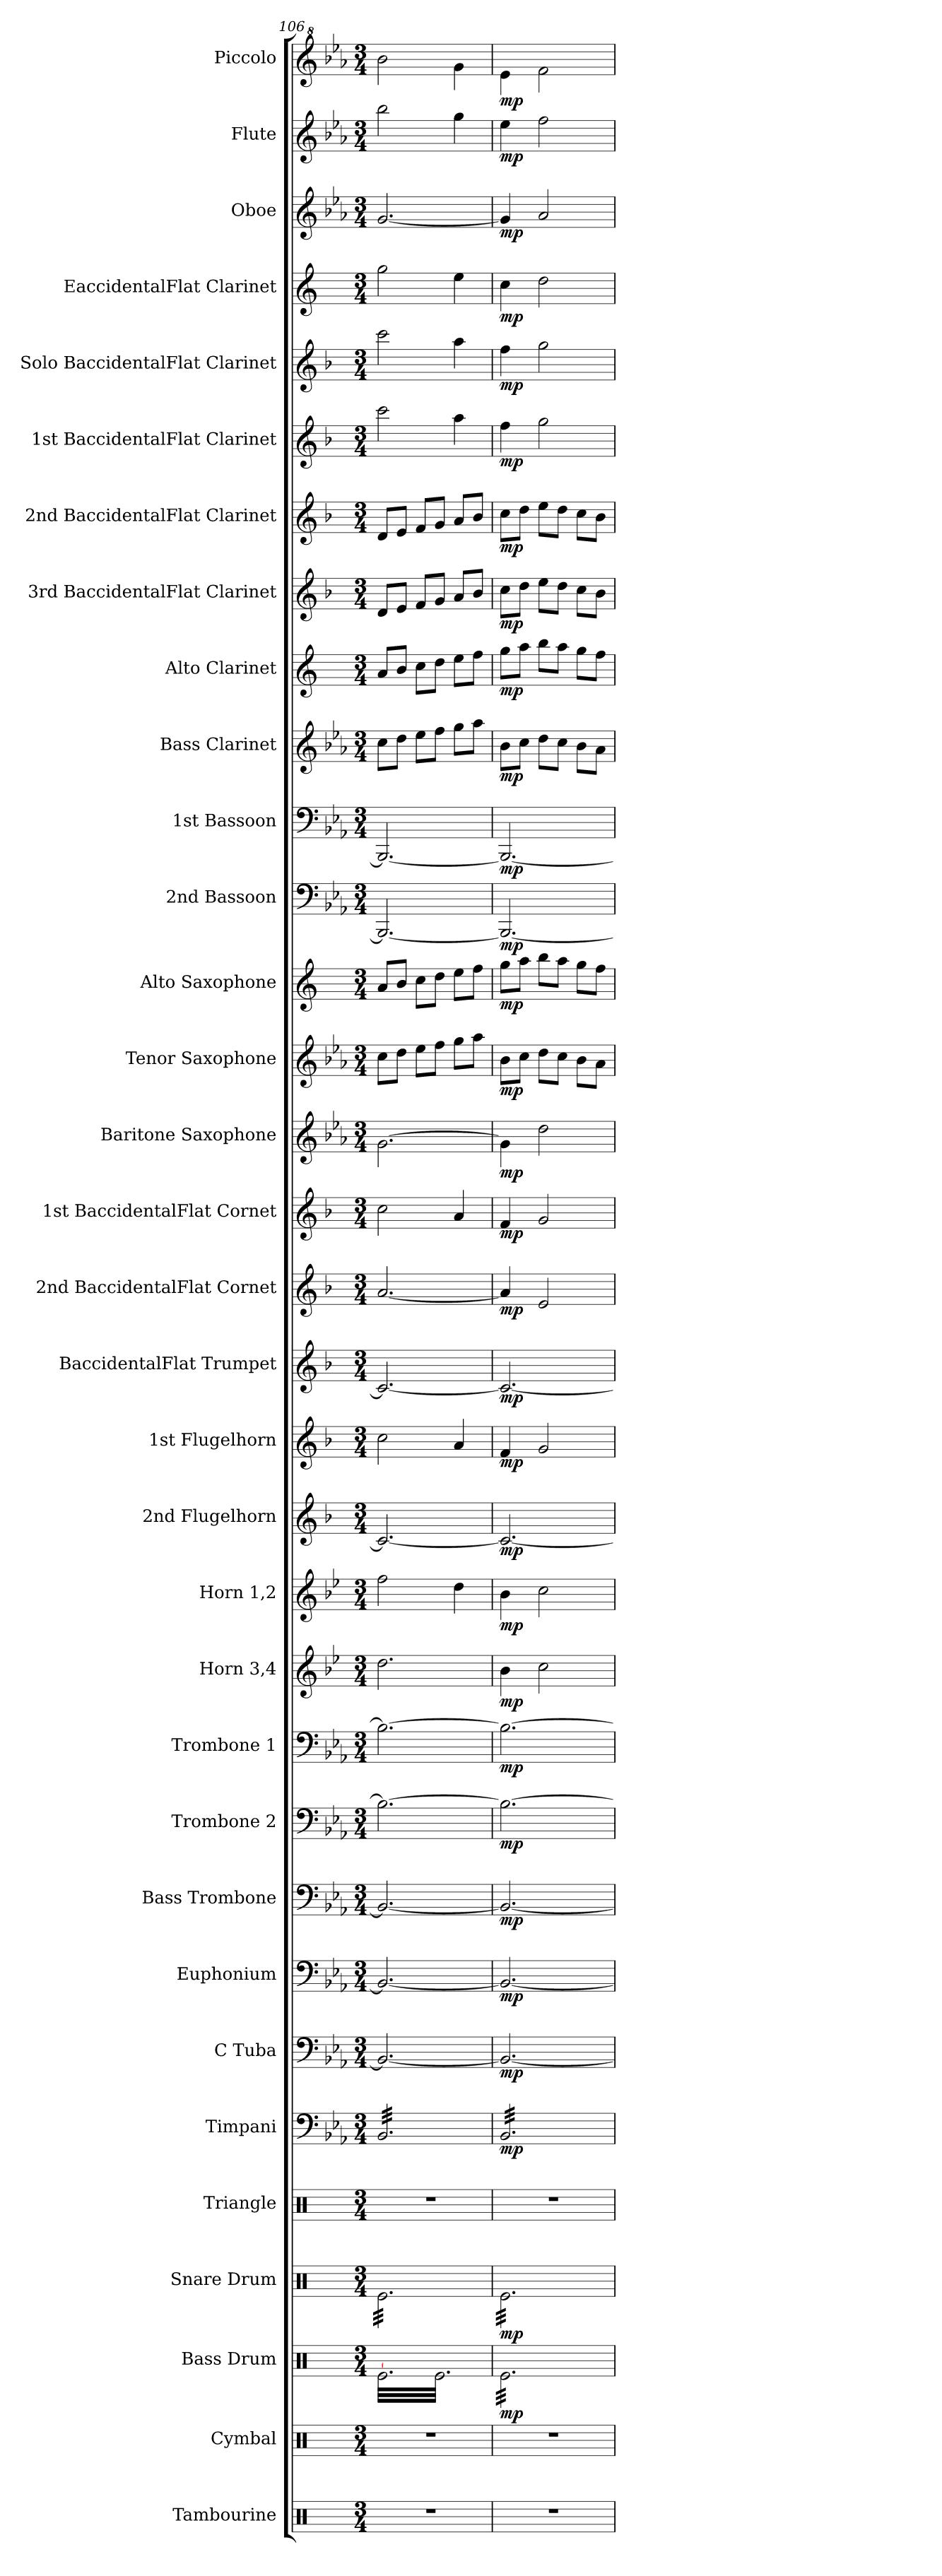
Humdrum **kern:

**kern	**kern	**kern	**dynam	**kern	**dynam	**kern	**kern	**dynam	**kern	**dynam	**kern	**dynam	**kern	**dynam	**kern	**dynam	**kern	**dynam	**kern	**dynam	**kern	**dynam	**kern	**dynam	**kern	**dynam	**kern	**dynam	**kern	**dynam	**kern	**dynam	**kern	**dynam	**kern	**dynam	**kern	**dynam	**kern	**dynam	**kern	**dynam	**kern	**dynam	**kern	**dynam	**kern	**dynam	**kern	**dynam	**kern	**dynam	**kern	**dynam	**kern	**dynam	**kern	**dynam	**kern	**dynam	**kern	**dynam
*part33	*part32	*part31	*part31	*part30	*part30	*part29	*part28	*part28	*part27	*part27	*part26	*part26	*part25	*part25	*part24	*part24	*part23	*part23	*part22	*part22	*part21	*part21	*part20	*part20	*part19	*part19	*part18	*part18	*part17	*part17	*part16	*part16	*part15	*part15	*part14	*part14	*part13	*part13	*part12	*part12	*part11	*part11	*part10	*part10	*part9	*part9	*part8	*part8	*part7	*part7	*part6	*part6	*part5	*part5	*part4	*part4	*part3	*part3	*part2	*part2	*part1	*part1
*staff33	*staff32	*staff31	*staff31	*staff30	*staff30	*staff29	*staff28	*staff28	*staff27	*staff27	*staff26	*staff26	*staff25	*staff25	*staff24	*staff24	*staff23	*staff23	*staff22	*staff22	*staff21	*staff21	*staff20	*staff20	*staff19	*staff19	*staff18	*staff18	*staff17	*staff17	*staff16	*staff16	*staff15	*staff15	*staff14	*staff14	*staff13	*staff13	*staff12	*staff12	*staff11	*staff11	*staff10	*staff10	*staff9	*staff9	*staff8	*staff8	*staff7	*staff7	*staff6	*staff6	*staff5	*staff5	*staff4	*staff4	*staff3	*staff3	*staff2	*staff2	*staff1	*staff1
*I"Tambourine	*I"Cymbal	*I"Bass Drum	*	*I"Snare Drum	*	*I"Triangle	*I"Timpani	*	*I"C Tuba	*	*I"Euphonium	*	*I"Bass Trombone	*	*I"Trombone 2	*	*I"Trombone 1	*	*I"Horn 3,4	*	*I"Horn 1,2	*	*I"2nd Flugelhorn	*	*I"1st Flugelhorn	*	*I"BaccidentalFlat Trumpet	*	*I"2nd BaccidentalFlat Cornet	*	*I"1st BaccidentalFlat Cornet	*	*I"Baritone Saxophone	*	*I"Tenor Saxophone	*	*I"Alto Saxophone	*	*I"2nd Bassoon	*	*I"1st Bassoon	*	*I"Bass Clarinet	*	*I"Alto Clarinet	*	*I"3rd BaccidentalFlat Clarinet	*	*I"2nd BaccidentalFlat Clarinet	*	*I"1st BaccidentalFlat Clarinet	*	*I"Solo BaccidentalFlat Clarinet	*	*I"EaccidentalFlat Clarinet	*	*I"Oboe	*	*I"Flute	*	*I"Piccolo	*
*I'Tamb.	*I'Cym.	*I'B. Dr.	*	*I'Sn. Dr.	*	*I'Trgl.	*I'Timp.	*	*I'C Tu.	*	*I'Eu.	*	*I'B. Trb.	*	*I'Trb. 2	*	*I'Trb. 1	*	*I'Hn. 3,4	*	*I'Hn. 1,2	*	*I'2nd Flghn.	*	*I'1st Flghn.	*	*I'BaccidentalFlat Tpt.	*	*I'2nd BaccidentalFlat Cnt.	*	*I'1st BaccidentalFlat Cnt.	*	*I'Bar. Sax.	*	*I'T. Sax.	*	*I'A. Sax.	*	*I'2nd Bsn.	*	*I'1st Bsn.	*	*I'B. Cl.	*	*I'A. Cl.	*	*I'3rd BaccidentalFlat Cl.	*	*I'2nd BaccidentalFlat Cl.	*	*I'1st BaccidentalFlat Cl.	*	*I'Solo BaccidentalFlat Cl.	*	*I'EaccidentalFlat Cl.	*	*I'Ob.	*	*I'Fl.	*	*I'Picc.	*
*clefX	*clefX	*clefX	*	*clefX	*	*clefX	*clefF4	*	*clefF4	*	*clefF4	*	*clefF4	*	*clefF4	*	*clefF4	*	*clefG2	*	*clefG2	*	*clefG2	*	*clefG2	*	*clefG2	*	*clefG2	*	*clefG2	*	*clefG2	*	*clefG2	*	*clefG2	*	*clefF4	*	*clefF4	*	*clefG2	*	*clefG2	*	*clefG2	*	*clefG2	*	*clefG2	*	*clefG2	*	*clefG2	*	*clefG2	*	*clefG2	*	*clefG^2	*
*	*	*	*	*	*	*	*	*	*	*	*	*	*	*	*	*	*	*	*ITrd4c7	*	*ITrd4c7	*	*ITrd1c2	*	*ITrd1c2	*	*ITrd1c2	*	*ITrd1c2	*	*ITrd1c2	*	*ITrd12c21	*	*ITrd8c14	*	*ITrd5c9	*	*	*	*	*	*ITrd8c14	*	*ITrd5c9	*	*ITrd1c2	*	*ITrd1c2	*	*ITrd1c2	*	*ITrd1c2	*	*ITrd-2c-3	*	*	*	*	*	*ITrd-7c-12	*
*k[]	*k[]	*k[]	*	*k[]	*	*k[]	*k[b-e-a-]	*	*k[b-e-a-]	*	*k[b-e-a-]	*	*k[b-e-a-]	*	*k[b-e-a-]	*	*k[b-e-a-]	*	*k[b-e-a-]	*	*k[b-e-a-]	*	*k[b-e-a-]	*	*k[b-e-a-]	*	*k[b-e-a-]	*	*k[b-e-a-]	*	*k[b-e-a-]	*	*k[b-e-a-]	*	*k[b-e-a-]	*	*k[b-e-a-]	*	*k[b-e-a-]	*	*k[b-e-a-]	*	*k[b-e-a-]	*	*k[b-e-a-]	*	*k[b-e-a-]	*	*k[b-e-a-]	*	*k[b-e-a-]	*	*k[b-e-a-]	*	*k[b-e-a-]	*	*k[b-e-a-]	*	*k[b-e-a-]	*	*k[b-e-a-]	*
*M3/4	*M3/4	*M3/4	*	*M3/4	*	*M3/4	*M3/4	*	*M3/4	*	*M3/4	*	*M3/4	*	*M3/4	*	*M3/4	*	*M3/4	*	*M3/4	*	*M3/4	*	*M3/4	*	*M3/4	*	*M3/4	*	*M3/4	*	*M3/4	*	*M3/4	*	*M3/4	*	*M3/4	*	*M3/4	*	*M3/4	*	*M3/4	*	*M3/4	*	*M3/4	*	*M3/4	*	*M3/4	*	*M3/4	*	*M3/4	*	*M3/4	*	*M3/4	*
=106	=106	=106	=106	=106	=106	=106	=106	=106	=106	=106	=106	=106	=106	=106	=106	=106	=106	=106	=106	=106	=106	=106	=106	=106	=106	=106	=106	=106	=106	=106	=106	=106	=106	=106	=106	=106	=106	=106	=106	=106	=106	=106	=106	=106	=106	=106	=106	=106	=106	=106	=106	=106	=106	=106	=106	=106	=106	=106	=106	=106	=106	=106
*	*	*tremolo	*	*	*	*	*	*	*	*	*	*	*	*	*	*	*	*	*	*	*	*	*	*	*	*	*	*	*	*	*	*	*	*	*	*	*	*	*	*	*	*	*	*	*	*	*	*	*	*	*	*	*	*	*	*	*	*	*	*	*	*
*	*	*	*	*tremolo	*	*	*	*	*	*	*	*	*	*	*	*	*	*	*	*	*	*	*	*	*	*	*	*	*	*	*	*	*	*	*	*	*	*	*	*	*	*	*	*	*	*	*	*	*	*	*	*	*	*	*	*	*	*	*	*	*	*
*	*	*	*	*	*	*	*tremolo	*	*	*	*	*	*	*	*	*	*	*	*	*	*	*	*	*	*	*	*	*	*	*	*	*	*	*	*	*	*	*	*	*	*	*	*	*	*	*	*	*	*	*	*	*	*	*	*	*	*	*	*	*	*	*
2.r	2.r	[32Re\LLL	.	32Re\LLL	.	2.r	32BB-/LLL	.	2.BB-/_	.	2.BB-/_	.	2.BB-/_	.	2.B-\_	.	2.B-\_	.	2.g\	.	2b-\	.	2.B-/_	.	2b-\	.	2.B-/_	.	[2.g/	.	2b-\	.	[2.G\	.	8c\L	.	8c/L	.	2.BBB-/_	.	2.BBB-/_	.	8c\L	.	8c/L	.	8c/L	.	8c/L	.	2bb-\	.	2bb-\	.	2bb-\	.	[2.g/	.	2bb-\	.	2bbb-\	.
.	.	32Re\	.	32Re\	.	.	32BB-/	.	.	.	.	.	.	.	.	.	.	.	.	.	.	.	.	.	.	.	.	.	.	.	.	.	.	.	.	.	.	.	.	.	.	.	.	.	.	.	.	.	.	.	.	.	.	.	.	.	.	.	.	.	.	.
.	.	32Re\	.	32Re\	.	.	32BB-/	.	.	.	.	.	.	.	.	.	.	.	.	.	.	.	.	.	.	.	.	.	.	.	.	.	.	.	.	.	.	.	.	.	.	.	.	.	.	.	.	.	.	.	.	.	.	.	.	.	.	.	.	.	.	.
.	.	32Re\	.	32Re\	.	.	32BB-/	.	.	.	.	.	.	.	.	.	.	.	.	.	.	.	.	.	.	.	.	.	.	.	.	.	.	.	.	.	.	.	.	.	.	.	.	.	.	.	.	.	.	.	.	.	.	.	.	.	.	.	.	.	.	.
.	.	32Re\	.	32Re\	.	.	32BB-/	.	.	.	.	.	.	.	.	.	.	.	.	.	.	.	.	.	.	.	.	.	.	.	.	.	.	.	8d\J	.	8d/J	.	.	.	.	.	8d\J	.	8d/J	.	8d/J	.	8d/J	.	.	.	.	.	.	.	.	.	.	.	.	.
.	.	32Re\	.	32Re\	.	.	32BB-/	.	.	.	.	.	.	.	.	.	.	.	.	.	.	.	.	.	.	.	.	.	.	.	.	.	.	.	.	.	.	.	.	.	.	.	.	.	.	.	.	.	.	.	.	.	.	.	.	.	.	.	.	.	.	.
.	.	32Re\	.	32Re\	.	.	32BB-/	.	.	.	.	.	.	.	.	.	.	.	.	.	.	.	.	.	.	.	.	.	.	.	.	.	.	.	.	.	.	.	.	.	.	.	.	.	.	.	.	.	.	.	.	.	.	.	.	.	.	.	.	.	.	.
.	.	32Re\	.	32Re\	.	.	32BB-/	.	.	.	.	.	.	.	.	.	.	.	.	.	.	.	.	.	.	.	.	.	.	.	.	.	.	.	.	.	.	.	.	.	.	.	.	.	.	.	.	.	.	.	.	.	.	.	.	.	.	.	.	.	.	.
.	.	32Re\	.	32Re\	.	.	32BB-/	.	.	.	.	.	.	.	.	.	.	.	.	.	.	.	.	.	.	.	.	.	.	.	.	.	.	.	8e-\L	.	8e-\L	.	.	.	.	.	8e-\L	.	8e-\L	.	8e-/L	.	8e-/L	.	.	.	.	.	.	.	.	.	.	.	.	.
.	.	32Re\	.	32Re\	.	.	32BB-/	.	.	.	.	.	.	.	.	.	.	.	.	.	.	.	.	.	.	.	.	.	.	.	.	.	.	.	.	.	.	.	.	.	.	.	.	.	.	.	.	.	.	.	.	.	.	.	.	.	.	.	.	.	.	.
.	.	32Re\	.	32Re\	.	.	32BB-/	.	.	.	.	.	.	.	.	.	.	.	.	.	.	.	.	.	.	.	.	.	.	.	.	.	.	.	.	.	.	.	.	.	.	.	.	.	.	.	.	.	.	.	.	.	.	.	.	.	.	.	.	.	.	.
.	.	32Re\	.	32Re\	.	.	32BB-/	.	.	.	.	.	.	.	.	.	.	.	.	.	.	.	.	.	.	.	.	.	.	.	.	.	.	.	.	.	.	.	.	.	.	.	.	.	.	.	.	.	.	.	.	.	.	.	.	.	.	.	.	.	.	.
.	.	32Re\	.	32Re\	.	.	32BB-/	.	.	.	.	.	.	.	.	.	.	.	.	.	.	.	.	.	.	.	.	.	.	.	.	.	.	.	8f\J	.	8f\J	.	.	.	.	.	8f\J	.	8f\J	.	8f/J	.	8f/J	.	.	.	.	.	.	.	.	.	.	.	.	.
.	.	32Re\	.	32Re\	.	.	32BB-/	.	.	.	.	.	.	.	.	.	.	.	.	.	.	.	.	.	.	.	.	.	.	.	.	.	.	.	.	.	.	.	.	.	.	.	.	.	.	.	.	.	.	.	.	.	.	.	.	.	.	.	.	.	.	.
.	.	32Re\	.	32Re\	.	.	32BB-/	.	.	.	.	.	.	.	.	.	.	.	.	.	.	.	.	.	.	.	.	.	.	.	.	.	.	.	.	.	.	.	.	.	.	.	.	.	.	.	.	.	.	.	.	.	.	.	.	.	.	.	.	.	.	.
.	.	32Re\	.	32Re\	.	.	32BB-/	.	.	.	.	.	.	.	.	.	.	.	.	.	.	.	.	.	.	.	.	.	.	.	.	.	.	.	.	.	.	.	.	.	.	.	.	.	.	.	.	.	.	.	.	.	.	.	.	.	.	.	.	.	.	.
.	.	32Re\	.	32Re\	.	.	32BB-/	.	.	.	.	.	.	.	.	.	.	.	.	.	4g\	.	.	.	4g/	.	.	.	.	.	4g/	.	.	.	8g\L	.	8g\L	.	.	.	.	.	8g\L	.	8g\L	.	8g/L	.	8g/L	.	4gg\	.	4gg\	.	4gg\	.	.	.	4gg\	.	4ggg\	.
.	.	32Re\	.	32Re\	.	.	32BB-/	.	.	.	.	.	.	.	.	.	.	.	.	.	.	.	.	.	.	.	.	.	.	.	.	.	.	.	.	.	.	.	.	.	.	.	.	.	.	.	.	.	.	.	.	.	.	.	.	.	.	.	.	.	.	.
.	.	32Re\	.	32Re\	.	.	32BB-/	.	.	.	.	.	.	.	.	.	.	.	.	.	.	.	.	.	.	.	.	.	.	.	.	.	.	.	.	.	.	.	.	.	.	.	.	.	.	.	.	.	.	.	.	.	.	.	.	.	.	.	.	.	.	.
.	.	32Re\	.	32Re\	.	.	32BB-/	.	.	.	.	.	.	.	.	.	.	.	.	.	.	.	.	.	.	.	.	.	.	.	.	.	.	.	.	.	.	.	.	.	.	.	.	.	.	.	.	.	.	.	.	.	.	.	.	.	.	.	.	.	.	.
.	.	32Re\	.	32Re\	.	.	32BB-/	.	.	.	.	.	.	.	.	.	.	.	.	.	.	.	.	.	.	.	.	.	.	.	.	.	.	.	8a-\J	.	8a-\J	.	.	.	.	.	8a-\J	.	8a-\J	.	8a-/J	.	8a-/J	.	.	.	.	.	.	.	.	.	.	.	.	.
.	.	32Re\	.	32Re\	.	.	32BB-/	.	.	.	.	.	.	.	.	.	.	.	.	.	.	.	.	.	.	.	.	.	.	.	.	.	.	.	.	.	.	.	.	.	.	.	.	.	.	.	.	.	.	.	.	.	.	.	.	.	.	.	.	.	.	.
.	.	32Re\	.	32Re\	.	.	32BB-/	.	.	.	.	.	.	.	.	.	.	.	.	.	.	.	.	.	.	.	.	.	.	.	.	.	.	.	.	.	.	.	.	.	.	.	.	.	.	.	.	.	.	.	.	.	.	.	.	.	.	.	.	.	.	.
.	.	32Re\JJJ	.	32Re\JJJ	.	.	32BB-/JJJ	.	.	.	.	.	.	.	.	.	.	.	.	.	.	.	.	.	.	.	.	.	.	.	.	.	.	.	.	.	.	.	.	.	.	.	.	.	.	.	.	.	.	.	.	.	.	.	.	.	.	.	.	.	.	.
=107	=107	=107	=107	=107	=107	=107	=107	=107	=107	=107	=107	=107	=107	=107	=107	=107	=107	=107	=107	=107	=107	=107	=107	=107	=107	=107	=107	=107	=107	=107	=107	=107	=107	=107	=107	=107	=107	=107	=107	=107	=107	=107	=107	=107	=107	=107	=107	=107	=107	=107	=107	=107	=107	=107	=107	=107	=107	=107	=107	=107	=107	=107
!	!	!	!LO:DY:b	!	!LO:DY:b	!	!	!LO:DY:b	!	!LO:DY:b	!	!LO:DY:b	!	!LO:DY:b	!	!LO:DY:b	!	!LO:DY:b	!	!LO:DY:b	!	!LO:DY:b	!	!LO:DY:b	!	!LO:DY:b	!	!LO:DY:b	!	!LO:DY:b	!	!LO:DY:b	!	!LO:DY:b	!	!LO:DY:b	!	!LO:DY:b	!	!LO:DY:b	!	!LO:DY:b	!	!LO:DY:b	!	!LO:DY:b	!	!LO:DY:b	!	!LO:DY:b	!	!LO:DY:b	!	!LO:DY:b	!	!LO:DY:b	!	!LO:DY:b	!	!LO:DY:b	!	!LO:DY:b
2.r	2.r	32Re\LLL	mp	32Re\LLL	mp	2.r	32BB-/LLL	mp	2.BB-/_	mp	2.BB-/_	mp	2.BB-/_	mp	2.B-\_	mp	2.B-\_	mp	4e-\	mp	4e-\	mp	2.B-/_	mp	4e-/	mp	2.B-/_	mp	4g/]	mp	4e-/	mp	4G\]	mp	8B-\L	mp	8b-\L	mp	2.BBB-/_	mp	2.BBB-/_	mp	8B-\L	mp	8b-\L	mp	8b-\L	mp	8b-\L	mp	4ee-\	mp	4ee-\	mp	4ee-\	mp	4g/]	mp	4ee-\	mp	4eee-\	mp
.	.	32Re\	.	32Re\	.	.	32BB-/	.	.	.	.	.	.	.	.	.	.	.	.	.	.	.	.	.	.	.	.	.	.	.	.	.	.	.	.	.	.	.	.	.	.	.	.	.	.	.	.	.	.	.	.	.	.	.	.	.	.	.	.	.	.	.
.	.	32Re\	.	32Re\	.	.	32BB-/	.	.	.	.	.	.	.	.	.	.	.	.	.	.	.	.	.	.	.	.	.	.	.	.	.	.	.	.	.	.	.	.	.	.	.	.	.	.	.	.	.	.	.	.	.	.	.	.	.	.	.	.	.	.	.
.	.	32Re\	.	32Re\	.	.	32BB-/	.	.	.	.	.	.	.	.	.	.	.	.	.	.	.	.	.	.	.	.	.	.	.	.	.	.	.	.	.	.	.	.	.	.	.	.	.	.	.	.	.	.	.	.	.	.	.	.	.	.	.	.	.	.	.
.	.	32Re\	.	32Re\	.	.	32BB-/	.	.	.	.	.	.	.	.	.	.	.	.	.	.	.	.	.	.	.	.	.	.	.	.	.	.	.	8c\J	.	8cc\J	.	.	.	.	.	8c\J	.	8cc\J	.	8cc\J	.	8cc\J	.	.	.	.	.	.	.	.	.	.	.	.	.
.	.	32Re\	.	32Re\	.	.	32BB-/	.	.	.	.	.	.	.	.	.	.	.	.	.	.	.	.	.	.	.	.	.	.	.	.	.	.	.	.	.	.	.	.	.	.	.	.	.	.	.	.	.	.	.	.	.	.	.	.	.	.	.	.	.	.	.
.	.	32Re\	.	32Re\	.	.	32BB-/	.	.	.	.	.	.	.	.	.	.	.	.	.	.	.	.	.	.	.	.	.	.	.	.	.	.	.	.	.	.	.	.	.	.	.	.	.	.	.	.	.	.	.	.	.	.	.	.	.	.	.	.	.	.	.
.	.	32Re\	.	32Re\	.	.	32BB-/	.	.	.	.	.	.	.	.	.	.	.	.	.	.	.	.	.	.	.	.	.	.	.	.	.	.	.	.	.	.	.	.	.	.	.	.	.	.	.	.	.	.	.	.	.	.	.	.	.	.	.	.	.	.	.
.	.	32Re\	.	32Re\	.	.	32BB-/	.	.	.	.	.	.	.	.	.	.	.	2f\	.	2f\	.	.	.	2f/	.	.	.	2d/	.	2f/	.	2d\	.	8d\L	.	8dd\L	.	.	.	.	.	8d\L	.	8dd\L	.	8dd\L	.	8dd\L	.	2ff\	.	2ff\	.	2ff\	.	2a-/	.	2ff\	.	2fff\	.
.	.	32Re\	.	32Re\	.	.	32BB-/	.	.	.	.	.	.	.	.	.	.	.	.	.	.	.	.	.	.	.	.	.	.	.	.	.	.	.	.	.	.	.	.	.	.	.	.	.	.	.	.	.	.	.	.	.	.	.	.	.	.	.	.	.	.	.
.	.	32Re\	.	32Re\	.	.	32BB-/	.	.	.	.	.	.	.	.	.	.	.	.	.	.	.	.	.	.	.	.	.	.	.	.	.	.	.	.	.	.	.	.	.	.	.	.	.	.	.	.	.	.	.	.	.	.	.	.	.	.	.	.	.	.	.
.	.	32Re\	.	32Re\	.	.	32BB-/	.	.	.	.	.	.	.	.	.	.	.	.	.	.	.	.	.	.	.	.	.	.	.	.	.	.	.	.	.	.	.	.	.	.	.	.	.	.	.	.	.	.	.	.	.	.	.	.	.	.	.	.	.	.	.
.	.	32Re\	.	32Re\	.	.	32BB-/	.	.	.	.	.	.	.	.	.	.	.	.	.	.	.	.	.	.	.	.	.	.	.	.	.	.	.	8c\J	.	8cc\J	.	.	.	.	.	8c\J	.	8cc\J	.	8cc\J	.	8cc\J	.	.	.	.	.	.	.	.	.	.	.	.	.
.	.	32Re\	.	32Re\	.	.	32BB-/	.	.	.	.	.	.	.	.	.	.	.	.	.	.	.	.	.	.	.	.	.	.	.	.	.	.	.	.	.	.	.	.	.	.	.	.	.	.	.	.	.	.	.	.	.	.	.	.	.	.	.	.	.	.	.
.	.	32Re\	.	32Re\	.	.	32BB-/	.	.	.	.	.	.	.	.	.	.	.	.	.	.	.	.	.	.	.	.	.	.	.	.	.	.	.	.	.	.	.	.	.	.	.	.	.	.	.	.	.	.	.	.	.	.	.	.	.	.	.	.	.	.	.
.	.	32Re\	.	32Re\	.	.	32BB-/	.	.	.	.	.	.	.	.	.	.	.	.	.	.	.	.	.	.	.	.	.	.	.	.	.	.	.	.	.	.	.	.	.	.	.	.	.	.	.	.	.	.	.	.	.	.	.	.	.	.	.	.	.	.	.
.	.	32Re\	.	32Re\	.	.	32BB-/	.	.	.	.	.	.	.	.	.	.	.	.	.	.	.	.	.	.	.	.	.	.	.	.	.	.	.	8B-\L	.	8b-\L	.	.	.	.	.	8B-\L	.	8b-\L	.	8b-\L	.	8b-\L	.	.	.	.	.	.	.	.	.	.	.	.	.
.	.	32Re\	.	32Re\	.	.	32BB-/	.	.	.	.	.	.	.	.	.	.	.	.	.	.	.	.	.	.	.	.	.	.	.	.	.	.	.	.	.	.	.	.	.	.	.	.	.	.	.	.	.	.	.	.	.	.	.	.	.	.	.	.	.	.	.
.	.	32Re\	.	32Re\	.	.	32BB-/	.	.	.	.	.	.	.	.	.	.	.	.	.	.	.	.	.	.	.	.	.	.	.	.	.	.	.	.	.	.	.	.	.	.	.	.	.	.	.	.	.	.	.	.	.	.	.	.	.	.	.	.	.	.	.
.	.	32Re\	.	32Re\	.	.	32BB-/	.	.	.	.	.	.	.	.	.	.	.	.	.	.	.	.	.	.	.	.	.	.	.	.	.	.	.	.	.	.	.	.	.	.	.	.	.	.	.	.	.	.	.	.	.	.	.	.	.	.	.	.	.	.	.
.	.	32Re\	.	32Re\	.	.	32BB-/	.	.	.	.	.	.	.	.	.	.	.	.	.	.	.	.	.	.	.	.	.	.	.	.	.	.	.	8A-\J	.	8a-\J	.	.	.	.	.	8A-\J	.	8a-\J	.	8a-\J	.	8a-\J	.	.	.	.	.	.	.	.	.	.	.	.	.
.	.	32Re\	.	32Re\	.	.	32BB-/	.	.	.	.	.	.	.	.	.	.	.	.	.	.	.	.	.	.	.	.	.	.	.	.	.	.	.	.	.	.	.	.	.	.	.	.	.	.	.	.	.	.	.	.	.	.	.	.	.	.	.	.	.	.	.
.	.	32Re\	.	32Re\	.	.	32BB-/	.	.	.	.	.	.	.	.	.	.	.	.	.	.	.	.	.	.	.	.	.	.	.	.	.	.	.	.	.	.	.	.	.	.	.	.	.	.	.	.	.	.	.	.	.	.	.	.	.	.	.	.	.	.	.
.	.	32Re\JJJ	.	32Re\JJJ	.	.	32BB-/JJJ	.	.	.	.	.	.	.	.	.	.	.	.	.	.	.	.	.	.	.	.	.	.	.	.	.	.	.	.	.	.	.	.	.	.	.	.	.	.	.	.	.	.	.	.	.	.	.	.	.	.	.	.	.	.	.
*	*	*	*	*	*	*	*Xtremolo	*	*	*	*	*	*	*	*	*	*	*	*	*	*	*	*	*	*	*	*	*	*	*	*	*	*	*	*	*	*	*	*	*	*	*	*	*	*	*	*	*	*	*	*	*	*	*	*	*	*	*	*	*	*	*
*	*	*	*	*Xtremolo	*	*	*	*	*	*	*	*	*	*	*	*	*	*	*	*	*	*	*	*	*	*	*	*	*	*	*	*	*	*	*	*	*	*	*	*	*	*	*	*	*	*	*	*	*	*	*	*	*	*	*	*	*	*	*	*	*	*
*	*	*Xtremolo	*	*	*	*	*	*	*	*	*	*	*	*	*	*	*	*	*	*	*	*	*	*	*	*	*	*	*	*	*	*	*	*	*	*	*	*	*	*	*	*	*	*	*	*	*	*	*	*	*	*	*	*	*	*	*	*	*	*	*	*
=	=	=	=	=	=	=	=	=	=	=	=	=	=	=	=	=	=	=	=	=	=	=	=	=	=	=	=	=	=	=	=	=	=	=	=	=	=	=	=	=	=	=	=	=	=	=	=	=	=	=	=	=	=	=	=	=	=	=	=	=	=	=
*-	*-	*-	*-	*-	*-	*-	*-	*-	*-	*-	*-	*-	*-	*-	*-	*-	*-	*-	*-	*-	*-	*-	*-	*-	*-	*-	*-	*-	*-	*-	*-	*-	*-	*-	*-	*-	*-	*-	*-	*-	*-	*-	*-	*-	*-	*-	*-	*-	*-	*-	*-	*-	*-	*-	*-	*-	*-	*-	*-	*-	*-	*-
